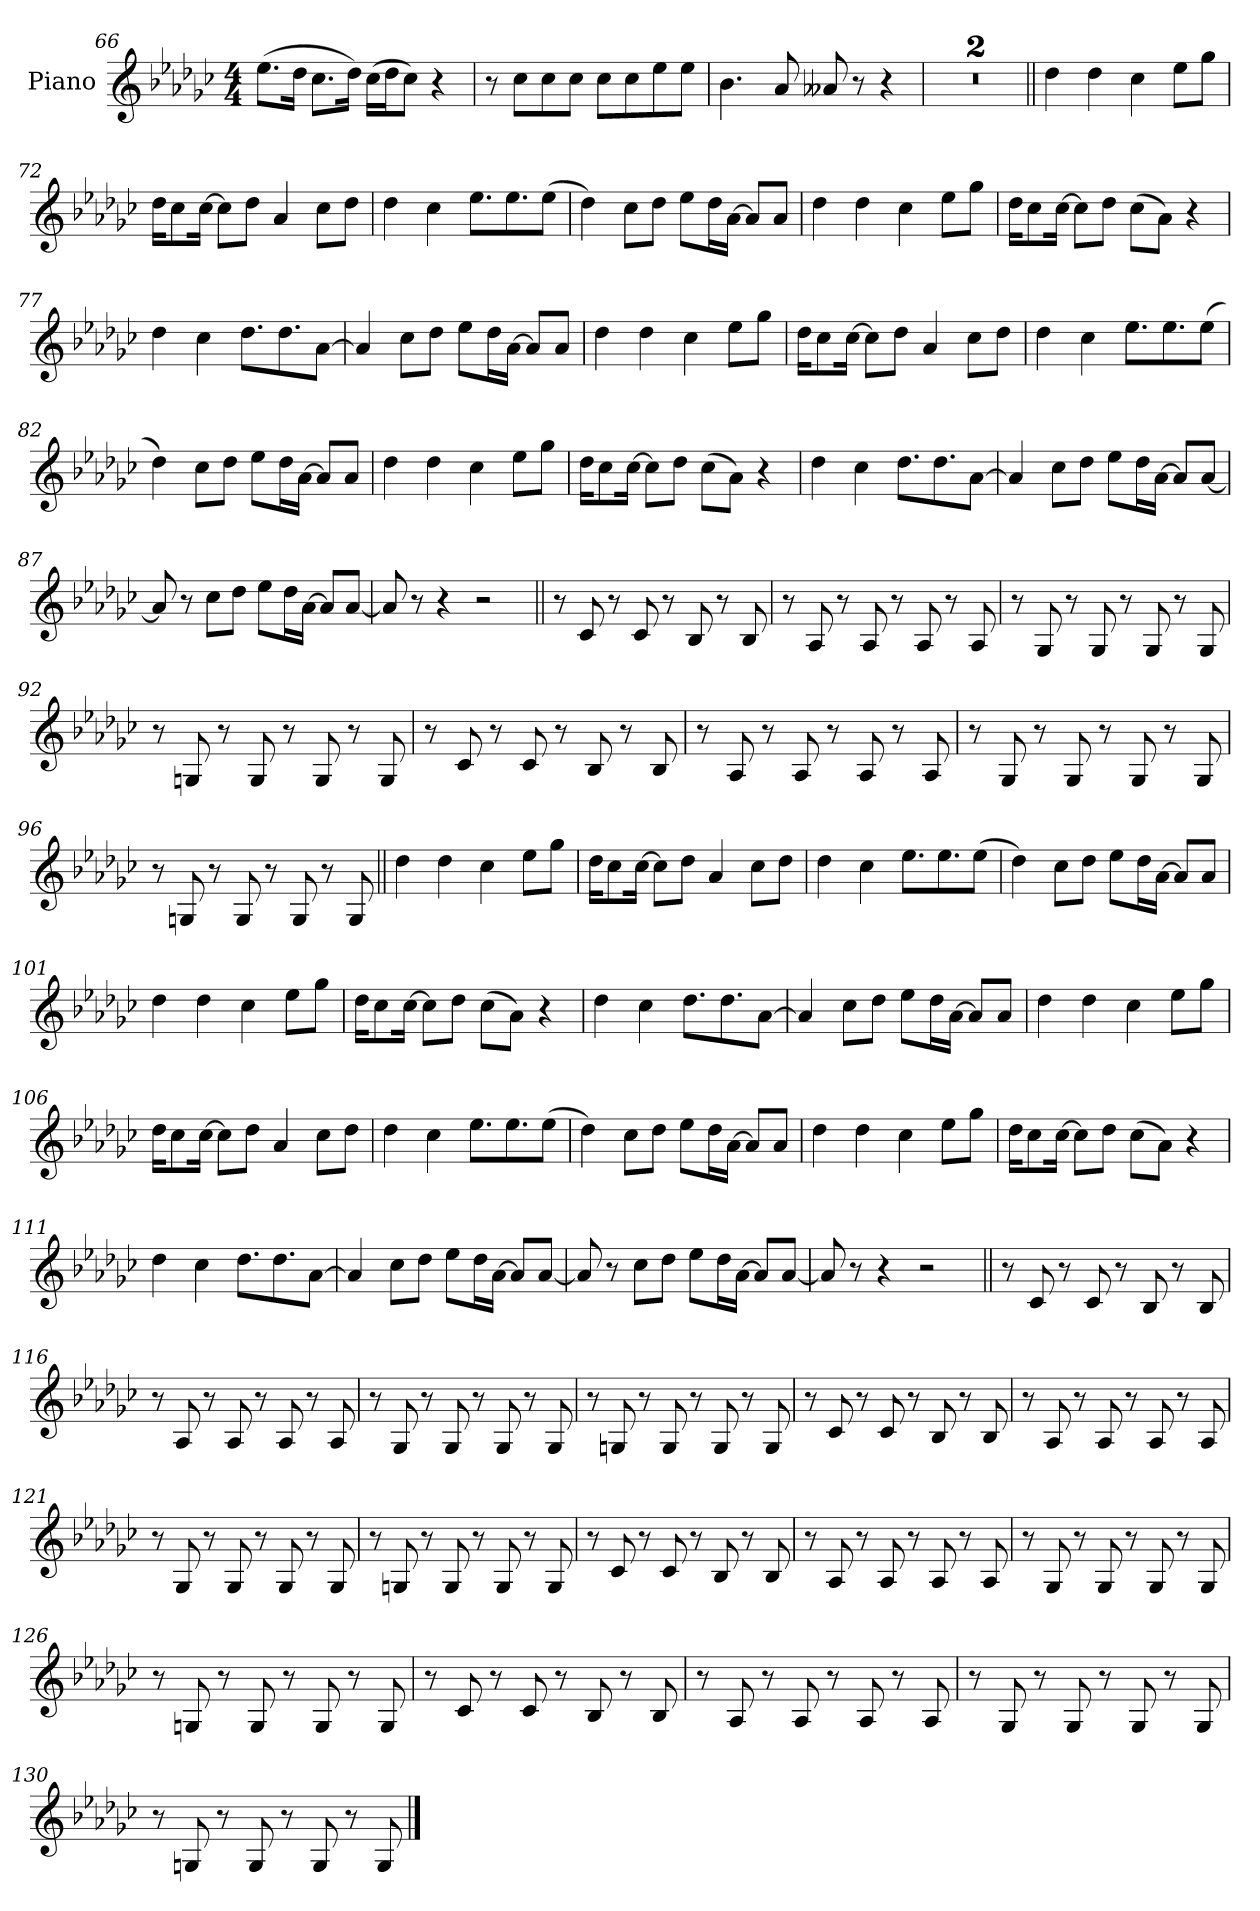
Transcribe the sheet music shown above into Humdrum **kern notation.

**kern
*part1
*staff1
*I"Piano
*I'Pno.
*clefG2
*k[b-e-a-d-g-c-]
*M4/4
=66
(8.ee-L
16dd-Jk
8.cc-L
16dd-Jk)
(16cc-LL
16dd-J
8cc-J)
4r
=67
8r
8cc-L
8cc-
8cc-J
8cc-L
8cc-
8ee-
8ee-J
=68
4.b-
8a-
8a--X
8r
4r
=69
1r
=70
1r
=71||
4dd-
4dd-
4cc-
8ee-L
8gg-J
=72
16dd-KL
8cc-
[16cc-Jk
8cc-L]
8dd-J
4a-
8cc-L
8dd-J
=73
4dd-
4cc-
8.ee-L
8.ee-
(8ee-J
=74
4dd-)
8cc-L
8dd-J
8ee-L
16dd-L
[16a-JJ
8a-L]
8a-J
=75
4dd-
4dd-
4cc-
8ee-L
8gg-J
=76
16dd-KL
8cc-
[16cc-Jk
8cc-L]
8dd-J
(8cc-L
8a-J)
4r
=77
4dd-
4cc-
8.dd-L
8.dd-
[8a-J
=78
4a-]
8cc-L
8dd-J
8ee-L
16dd-L
[16a-JJ
8a-L]
8a-J
=79
4dd-
4dd-
4cc-
8ee-L
8gg-J
=80
16dd-KL
8cc-
[16cc-Jk
8cc-L]
8dd-J
4a-
8cc-L
8dd-J
=81
4dd-
4cc-
8.ee-L
8.ee-
(8ee-J
=82
4dd-)
8cc-L
8dd-J
8ee-L
16dd-L
[16a-JJ
8a-L]
8a-J
=83
4dd-
4dd-
4cc-
8ee-L
8gg-J
=84
16dd-KL
8cc-
[16cc-Jk
8cc-L]
8dd-J
(8cc-L
8a-J)
4r
=85
4dd-
4cc-
8.dd-L
8.dd-
[8a-J
=86
4a-]
8cc-L
8dd-J
8ee-L
16dd-L
[16a-JJ
8a-L]
[8a-J
=87
8a-]
8r
8cc-L
8dd-J
8ee-L
16dd-L
[16a-JJ
8a-L]
[8a-J
=88
8a-]
8r
4r
2r
=89||
8r
8c-!
8r
8c-!
8r
8B-!
8r
8B-!
=90
8r
8A-!
8r
8A-!
8r
8A-!
8r
8A-!
=91
8r
8G-!
8r
8G-!
8r
8G-!
8r
8G-!
=92
8r
8Gn!
8r
8G!
8r
8G!
8r
8G!
=93
8r
8c-!
8r
8c-!
8r
8B-!
8r
8B-!
=94
8r
8A-!
8r
8A-!
8r
8A-!
8r
8A-!
=95
8r
8G-!
8r
8G-!
8r
8G-!
8r
8G-!
=96
8r
8Gn!
8r
8G!
8r
8G!
8r
8G!
=97||
4dd-
4dd-
4cc-
8ee-L
8gg-J
=98
16dd-KL
8cc-
[16cc-Jk
8cc-L]
8dd-J
4a-
8cc-L
8dd-J
=99
4dd-
4cc-
8.ee-L
8.ee-
(8ee-J
=100
4dd-)
8cc-L
8dd-J
8ee-L
16dd-L
[16a-JJ
8a-L]
8a-J
=101
4dd-
4dd-
4cc-
8ee-L
8gg-J
=102
16dd-KL
8cc-
[16cc-Jk
8cc-L]
8dd-J
(8cc-L
8a-J)
4r
=103
4dd-
4cc-
8.dd-L
8.dd-
[8a-J
=104
4a-]
8cc-L
8dd-J
8ee-L
16dd-L
[16a-JJ
8a-L]
8a-J
=105
4dd-
4dd-
4cc-
8ee-L
8gg-J
=106
16dd-KL
8cc-
[16cc-Jk
8cc-L]
8dd-J
4a-
8cc-L
8dd-J
=107
4dd-
4cc-
8.ee-L
8.ee-
(8ee-J
=108
4dd-)
8cc-L
8dd-J
8ee-L
16dd-L
[16a-JJ
8a-L]
8a-J
=109
4dd-
4dd-
4cc-
8ee-L
8gg-J
=110
16dd-KL
8cc-
[16cc-Jk
8cc-L]
8dd-J
(8cc-L
8a-J)
4r
=111
4dd-
4cc-
8.dd-L
8.dd-
[8a-J
=112
4a-]
8cc-L
8dd-J
8ee-L
16dd-L
[16a-JJ
8a-L]
[8a-J
=113
8a-]
8r
8cc-L
8dd-J
8ee-L
16dd-L
[16a-JJ
8a-L]
[8a-J
=114
8a-]
8r
4r
2r
=115||
8r
8c-!
8r
8c-!
8r
8B-!
8r
8B-!
=116
8r
8A-!
8r
8A-!
8r
8A-!
8r
8A-!
=117
8r
8G-!
8r
8G-!
8r
8G-!
8r
8G-!
=118
8r
8Gn!
8r
8G!
8r
8G!
8r
8G!
=119
8r
8c-!
8r
8c-!
8r
8B-!
8r
8B-!
=120
8r
8A-!
8r
8A-!
8r
8A-!
8r
8A-!
=121
8r
8G-!
8r
8G-!
8r
8G-!
8r
8G-!
=122
8r
8Gn!
8r
8G!
8r
8G!
8r
8G!
=123
8r
8c-!
8r
8c-!
8r
8B-!
8r
8B-!
=124
8r
8A-!
8r
8A-!
8r
8A-!
8r
8A-!
=125
8r
8G-!
8r
8G-!
8r
8G-!
8r
8G-!
=126
8r
8Gn!
8r
8G!
8r
8G!
8r
8G!
=127
8r
8c-!
8r
8c-!
8r
8B-!
8r
8B-!
=128
8r
8A-!
8r
8A-!
8r
8A-!
8r
8A-!
=129
8r
8G-!
8r
8G-!
8r
8G-!
8r
8G-!
=130
8r
8Gn!
8r
8G!
8r
8G!
8r
8G!
==
*-
